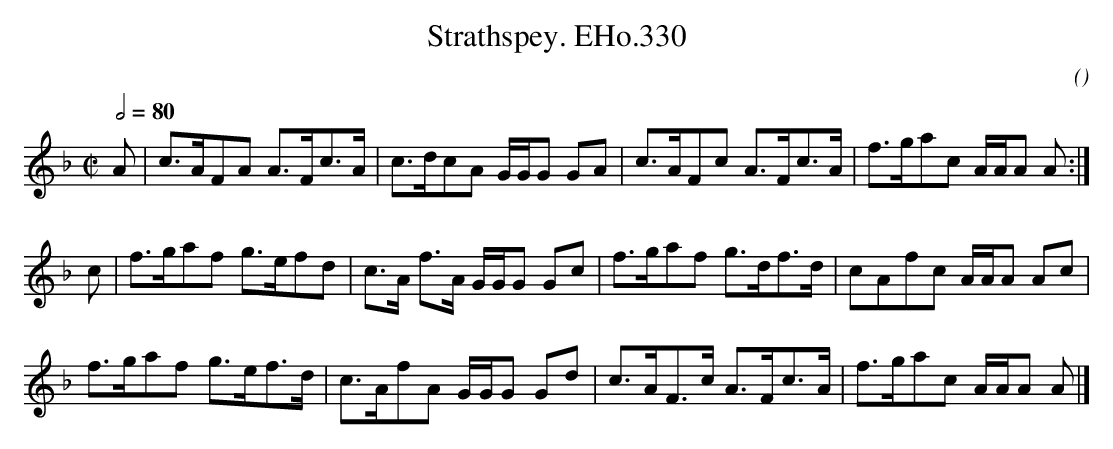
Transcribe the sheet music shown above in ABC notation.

X:1
T:Strathspey. EHo.330
M:C|
L:1/8
Q:1/2=80
C:
O:
K:F
A | c>AFA A>Fc>A | c>dcA G/G/G GA | c>AFc A>Fc>A | f>gac A/A/A A :|
c | f>gaf g>efd | c>A f>A G/G/G Gc | f>gaf g>df>d | cAfc A/A/A Ac |
f>gaf g>ef>d | c>AfA G/G/G Gd | c>AF>c A>Fc>A | f>gac A/A/A A |]
